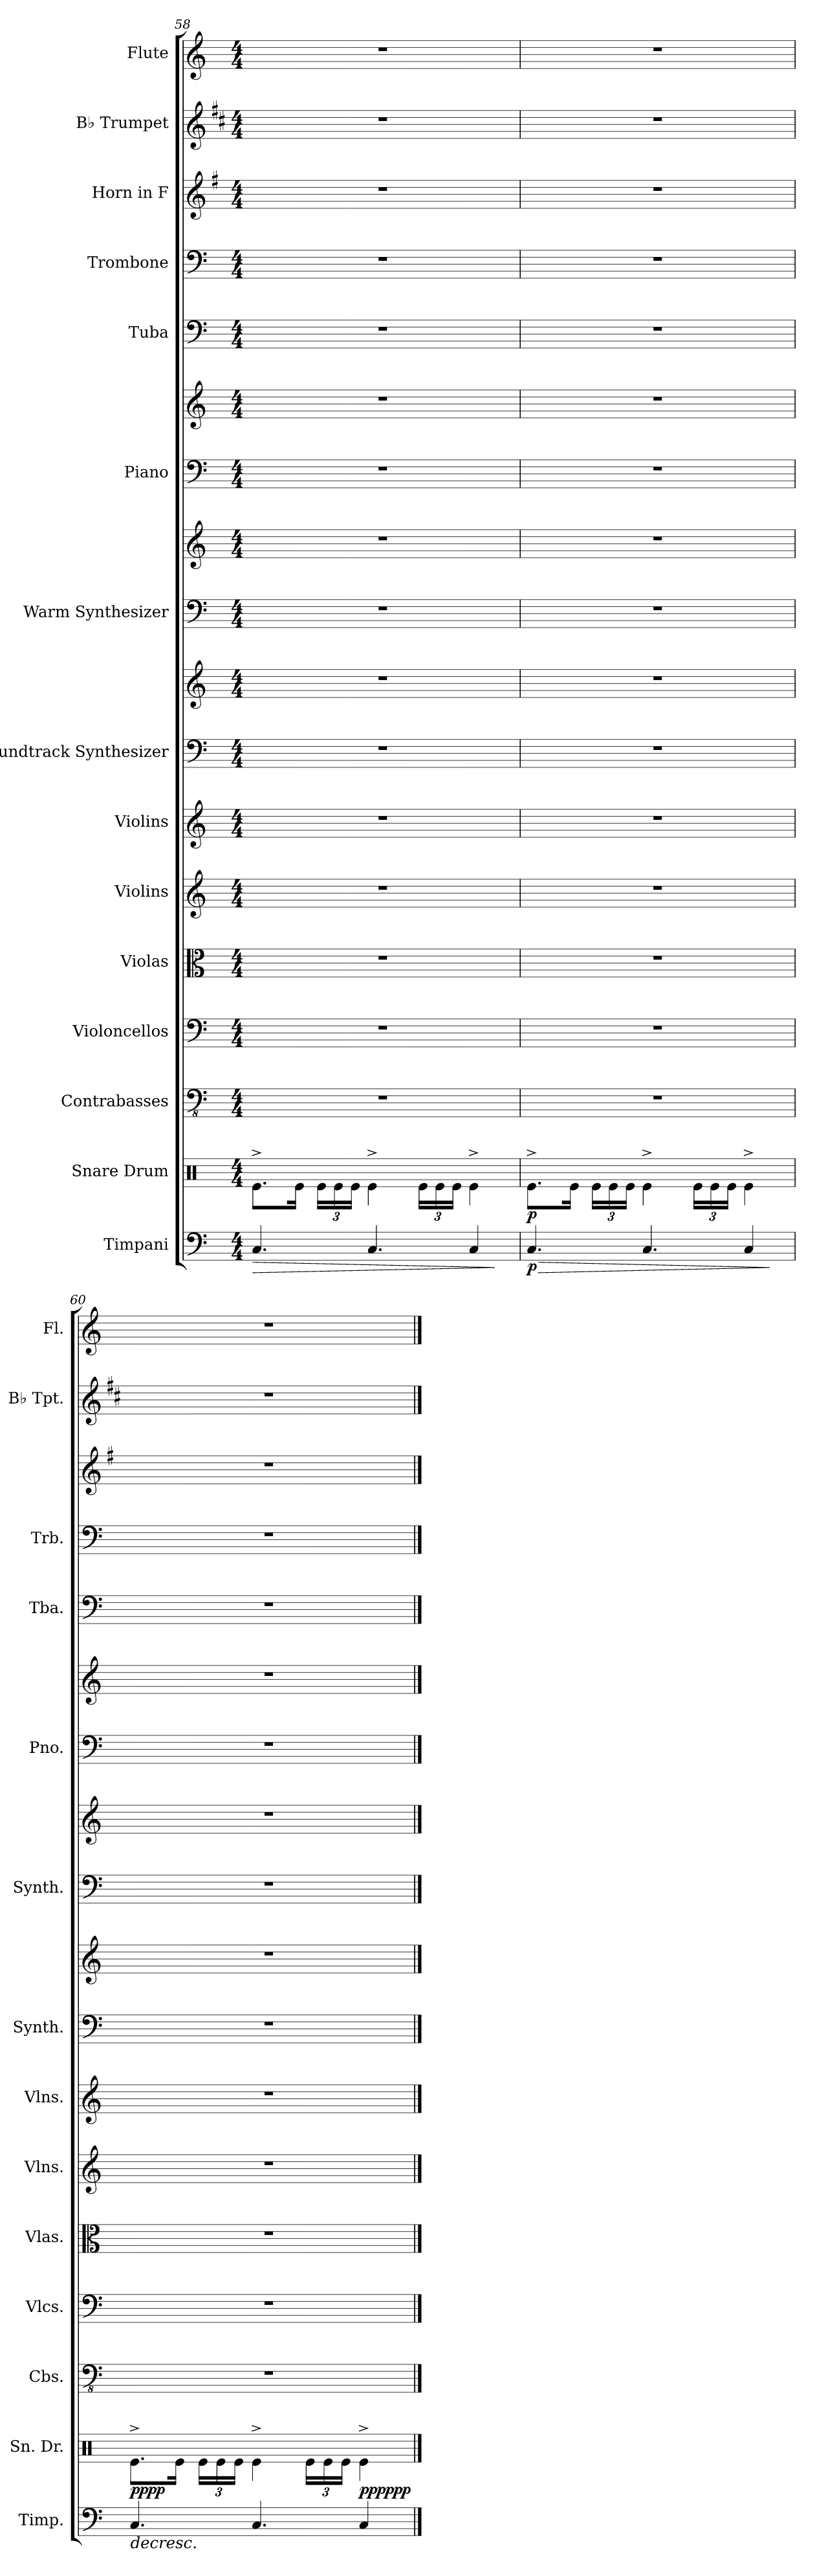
**kern	**dynam	**kern	**dynam	**kern	**kern	**kern	**kern	**kern	**kern	**kern	**kern	**kern	**kern	**kern	**kern	**kern	**kern	**kern	**kern
*part15	*part15	*part14	*part14	*part13	*part12	*part11	*part10	*part9	*part8	*part8	*part7	*part7	*part6	*part6	*part5	*part4	*part3	*part2	*part1
*staff18	*staff18	*staff17	*staff17	*staff16	*staff15	*staff14	*staff13	*staff12	*staff11	*staff10	*staff9	*staff8	*staff7	*staff6	*staff5	*staff4	*staff3	*staff2	*staff1
*I"Timpani	*	*I"Snare Drum	*	*I"Contrabasses	*I"Violoncellos	*I"Violas	*I"Violins	*I"Violins	*I"Soundtrack Synthesizer	*	*I"Warm Synthesizer	*	*I"Piano	*	*I"Tuba	*I"Trombone	*I"Horn in F	*I"B♭ Trumpet	*I"Flute
*I'Timp.	*	*I'Sn. Dr.	*	*I'Cbs.	*I'Vlcs.	*I'Vlas.	*I'Vlns.	*I'Vlns.	*I'Synth.	*	*I'Synth.	*	*I'Pno.	*	*I'Tba.	*I'Trb.	*	*I'B♭ Tpt.	*I'Fl.
!!LO:PB:g=z
*clefF4	*	*clefX	*	*clefFv4	*clefF4	*clefC3	*clefG2	*clefG2	*clefF4	*clefG2	*clefF4	*clefG2	*clefF4	*clefG2	*clefF4	*clefF4	*clefG2	*clefG2	*clefG2
*	*	*	*	*	*	*	*	*	*	*	*	*	*	*	*	*	*ITrd4c7	*ITrd1c2	*
*k[]	*	*k[]	*	*k[]	*k[]	*k[]	*k[]	*k[]	*k[]	*k[]	*k[]	*k[]	*k[]	*k[]	*k[]	*k[]	*k[]	*k[]	*k[]
*M4/4	*	*M4/4	*	*M4/4	*M4/4	*M4/4	*M4/4	*M4/4	*M4/4	*M4/4	*M4/4	*M4/4	*M4/4	*M4/4	*M4/4	*M4/4	*M4/4	*M4/4	*M4/4
=58	=58	=58	=58	=58	=58	=58	=58	=58	=58	=58	=58	=58	=58	=58	=58	=58	=58	=58	=58
!	!LO:HP:b	!	!	!	!	!	!	!	!	!	!	!	!	!	!	!	!	!	!
!	!LO:DY:n=1:a	!	!	!	!	!	!	!	!	!	!	!	!	!	!	!	!	!	!
!	!LO:DY:n=2:b	!	!	!	!	!	!	!	!	!	!	!	!	!	!	!	!	!	!
4.C/	> mp mp	8.Re^\L	.	1r	1r	1r	1r	1r	1r	1r	1r	1r	1r	1r	1r	1r	1r	1r	1r
.	.	16Re\Jk	.	.	.	.	.	.	.	.	.	.	.	.	.	.	.	.	.
*	*	*Xbrackettup	*	*	*	*	*	*	*	*	*	*	*	*	*	*	*	*	*
.	.	24Re\LL	.	.	.	.	.	.	.	.	.	.	.	.	.	.	.	.	.
.	.	24Re\	.	.	.	.	.	.	.	.	.	.	.	.	.	.	.	.	.
.	.	24Re\JJ	.	.	.	.	.	.	.	.	.	.	.	.	.	.	.	.	.
4.C/	.	4Re^\	.	.	.	.	.	.	.	.	.	.	.	.	.	.	.	.	.
.	.	24Re\LL	.	.	.	.	.	.	.	.	.	.	.	.	.	.	.	.	.
.	.	24Re\	.	.	.	.	.	.	.	.	.	.	.	.	.	.	.	.	.
.	.	24Re\JJ	.	.	.	.	.	.	.	.	.	.	.	.	.	.	.	.	.
4C/	.	4Re^\	.	.	.	.	.	.	.	.	.	.	.	.	.	.	.	.	.
.	]	.	.	.	.	.	.	.	.	.	.	.	.	.	.	.	.	.	.
=59	=59	=59	=59	=59	=59	=59	=59	=59	=59	=59	=59	=59	=59	=59	=59	=59	=59	=59	=59
!	!LO:HP:b	!	!	!	!	!	!	!	!	!	!	!	!	!	!	!	!	!	!
!	!LO:DY:n=1:b	!	!LO:DY:b	!	!	!	!	!	!	!	!	!	!	!	!	!	!	!	!
4.C/	> p	8.Re^\L	p	1r	1r	1r	1r	1r	1r	1r	1r	1r	1r	1r	1r	1r	1r	1r	1r
.	.	16Re\Jk	.	.	.	.	.	.	.	.	.	.	.	.	.	.	.	.	.
.	.	24Re\LL	.	.	.	.	.	.	.	.	.	.	.	.	.	.	.	.	.
.	.	24Re\	.	.	.	.	.	.	.	.	.	.	.	.	.	.	.	.	.
.	.	24Re\JJ	.	.	.	.	.	.	.	.	.	.	.	.	.	.	.	.	.
4.C/	.	4Re^\	.	.	.	.	.	.	.	.	.	.	.	.	.	.	.	.	.
.	.	24Re\LL	.	.	.	.	.	.	.	.	.	.	.	.	.	.	.	.	.
.	.	24Re\	.	.	.	.	.	.	.	.	.	.	.	.	.	.	.	.	.
.	.	24Re\JJ	.	.	.	.	.	.	.	.	.	.	.	.	.	.	.	.	.
4C/	.	4Re^\	.	.	.	.	.	.	.	.	.	.	.	.	.	.	.	.	.
.	]	.	.	.	.	.	.	.	.	.	.	.	.	.	.	.	.	.	.
=60	=60	=60	=60	=60	=60	=60	=60	=60	=60	=60	=60	=60	=60	=60	=60	=60	=60	=60	=60
!	!LO:HP:b	!	!	!	!	!	!	!	!	!	!	!	!	!	!	!	!	!	!
!	!LO:DY:n=1:b	!	!	!	!	!	!	!	!	!	!	!	!	!	!	!	!	!	!
!	!LO:DY:n=2:a	!	!	!	!	!	!	!	!	!	!	!	!	!	!	!	!	!	!
4.C/	> pp pp	8.Re^\L	.	1r	1r	1r	1r	1r	1r	1r	1r	1r	1r	1r	1r	1r	1r	1r	1r
.	.	16Re\Jk	.	.	.	.	.	.	.	.	.	.	.	.	.	.	.	.	.
.	.	24Re\LL	.	.	.	.	.	.	.	.	.	.	.	.	.	.	.	.	.
.	.	24Re\	.	.	.	.	.	.	.	.	.	.	.	.	.	.	.	.	.
.	.	24Re\JJ	.	.	.	.	.	.	.	.	.	.	.	.	.	.	.	.	.
4.C/	.	4Re^\	.	.	.	.	.	.	.	.	.	.	.	.	.	.	.	.	.
.	.	24Re\LL	.	.	.	.	.	.	.	.	.	.	.	.	.	.	.	.	.
.	.	24Re\	.	.	.	.	.	.	.	.	.	.	.	.	.	.	.	.	.
.	.	24Re\JJ	.	.	.	.	.	.	.	.	.	.	.	.	.	.	.	.	.
!	!LO:DY:n=3:a	!	!	!	!	!	!	!	!	!	!	!	!	!	!	!	!	!	!
!	!LO:DY:n=4:b	!	!	!	!	!	!	!	!	!	!	!	!	!	!	!	!	!	!
4C/	ppp ppp	4Re^\	.	.	.	.	.	.	.	.	.	.	.	.	.	.	.	.	.
.	]	.	.	.	.	.	.	.	.	.	.	.	.	.	.	.	.	.	.
==	==	==	==	==	==	==	==	==	==	==	==	==	==	==	==	==	==	==	==
*-	*-	*-	*-	*-	*-	*-	*-	*-	*-	*-	*-	*-	*-	*-	*-	*-	*-	*-	*-
